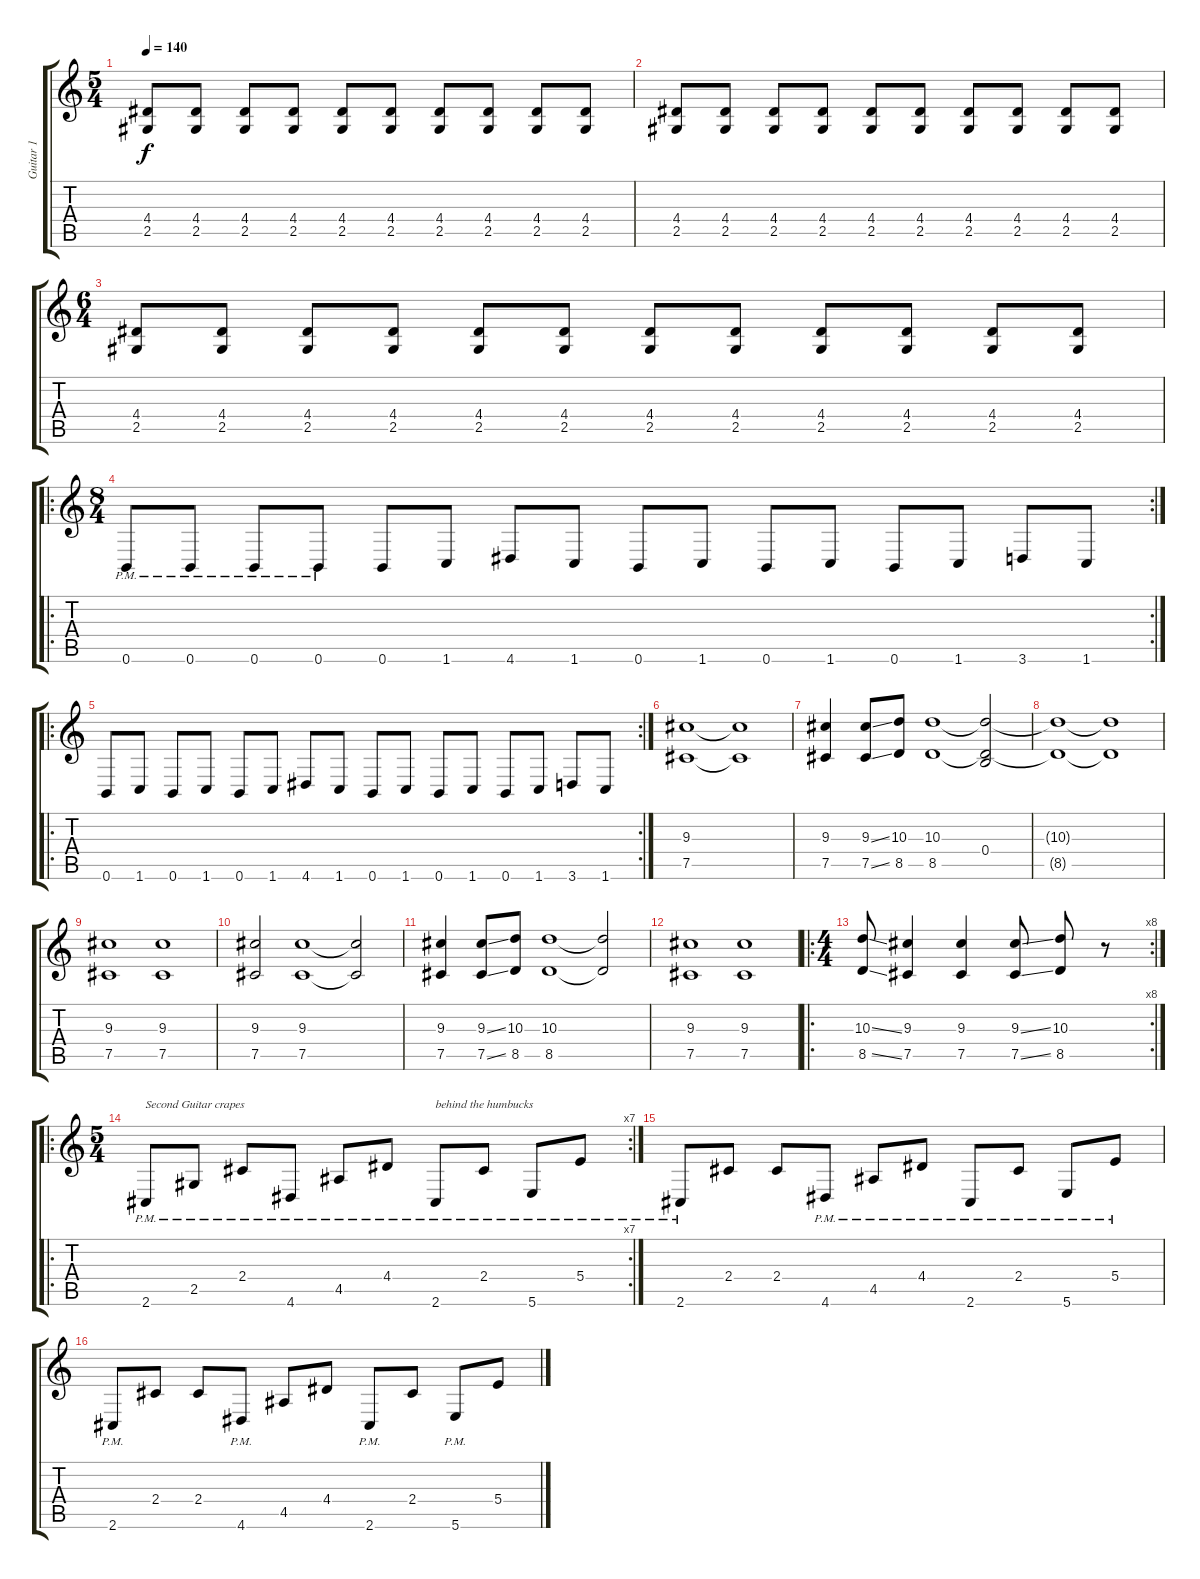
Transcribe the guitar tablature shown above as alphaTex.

\track ("Guitar 1" "Guitar 1") {instrument distortionguitar}
\staff {score tabs}
\tuning (Db4 Ab3 E3 B2 Gb2 B1) {hide}
\ts (5 4)
\tempo 140
\clef g2
\ks c
(4.4 2.5).8{dy f} (4.4 2.5).8 (4.4 2.5).8 (4.4 2.5).8 (4.4 2.5).8 (4.4 2.5).8 (4.4 2.5).8 (4.4 2.5).8 (4.4 2.5).8 (4.4 2.5).8 |
(4.4 2.5).8 (4.4 2.5).8 (4.4 2.5).8 (4.4 2.5).8 (4.4 2.5).8 (4.4 2.5).8 (4.4 2.5).8 (4.4 2.5).8 (4.4 2.5).8 (4.4 2.5).8 |
\ts (6 4)
(4.4 2.5).8 (4.4 2.5).8 (4.4 2.5).8 (4.4 2.5).8 (4.4 2.5).8 (4.4 2.5).8 (4.4 2.5).8 (4.4 2.5).8 (4.4 2.5).8 (4.4 2.5).8 (4.4 2.5).8 (4.4 2.5).8 |
\ro
\rc 2
\ts (8 4)
0.6{pm}.8 0.6{pm}.8 0.6{pm}.8 0.6{pm}.8 0.6.8 1.6.8 4.6.8 1.6.8 0.6.8 1.6.8 0.6.8 1.6.8 0.6.8 1.6.8 3.6.8 1.6.8 |
\ro
\rc 2
0.6.8 1.6.8 0.6.8 1.6.8 0.6.8 1.6.8 4.6.8 1.6.8 0.6.8 1.6.8 0.6.8 1.6.8 0.6.8 1.6.8 3.6.8 1.6.8 |
(9.3 7.5).1 (9.3{t} 7.5{t}).1 |
(9.3 7.5).4 (9.3{ss} 7.5{ss}).8 (10.3 8.5).8 (10.3 8.5).1 (10.3{t} 0.4 8.5{t}).2 |
(10.3{t} 8.5{t}).1 (10.3{t} 8.5{t}).1 |
(9.3 7.5).1 (9.3 7.5).1 |
(9.3 7.5).2 (9.3 7.5).1 (9.3{t} 7.5{t}).2 |
(9.3 7.5).4 (9.3{ss} 7.5{ss}).8 (10.3 8.5).8 (10.3 8.5).1 (10.3{t} 8.5{t}).2 |
(9.3 7.5).1 (9.3 7.5).1 |
\ro
\rc 8
\ts (4 4)
(10.3{ss} 8.5{ss}).8 (9.3 7.5).4 (9.3 7.5).4 (9.3{ss} 7.5{ss}).8 (10.3 8.5).8 r.8 |
\ro
\rc 7
\ts (5 4)
2.6{pm}.8{txt "Second Guitar crapes"} 2.5{pm}.8 2.4{pm}.8 4.6{pm}.8 4.5{pm}.8 4.4{pm}.8 2.6{pm}.8{txt "behind the humbucks"} 2.4{pm}.8 5.6{pm}.8 5.4{pm}.8 |
2.6{pm}.8 2.4.8 2.4.8 4.6{pm}.8 4.5{pm}.8 4.4{pm}.8 2.6{pm}.8 2.4{pm}.8 5.6{pm}.8 5.4{pm}.8 |
2.6{pm}.8 2.4.8 2.4.8 4.6{pm}.8 4.5.8 4.4.8 2.6{pm}.8 2.4.8 5.6{pm}.8 5.4.8
